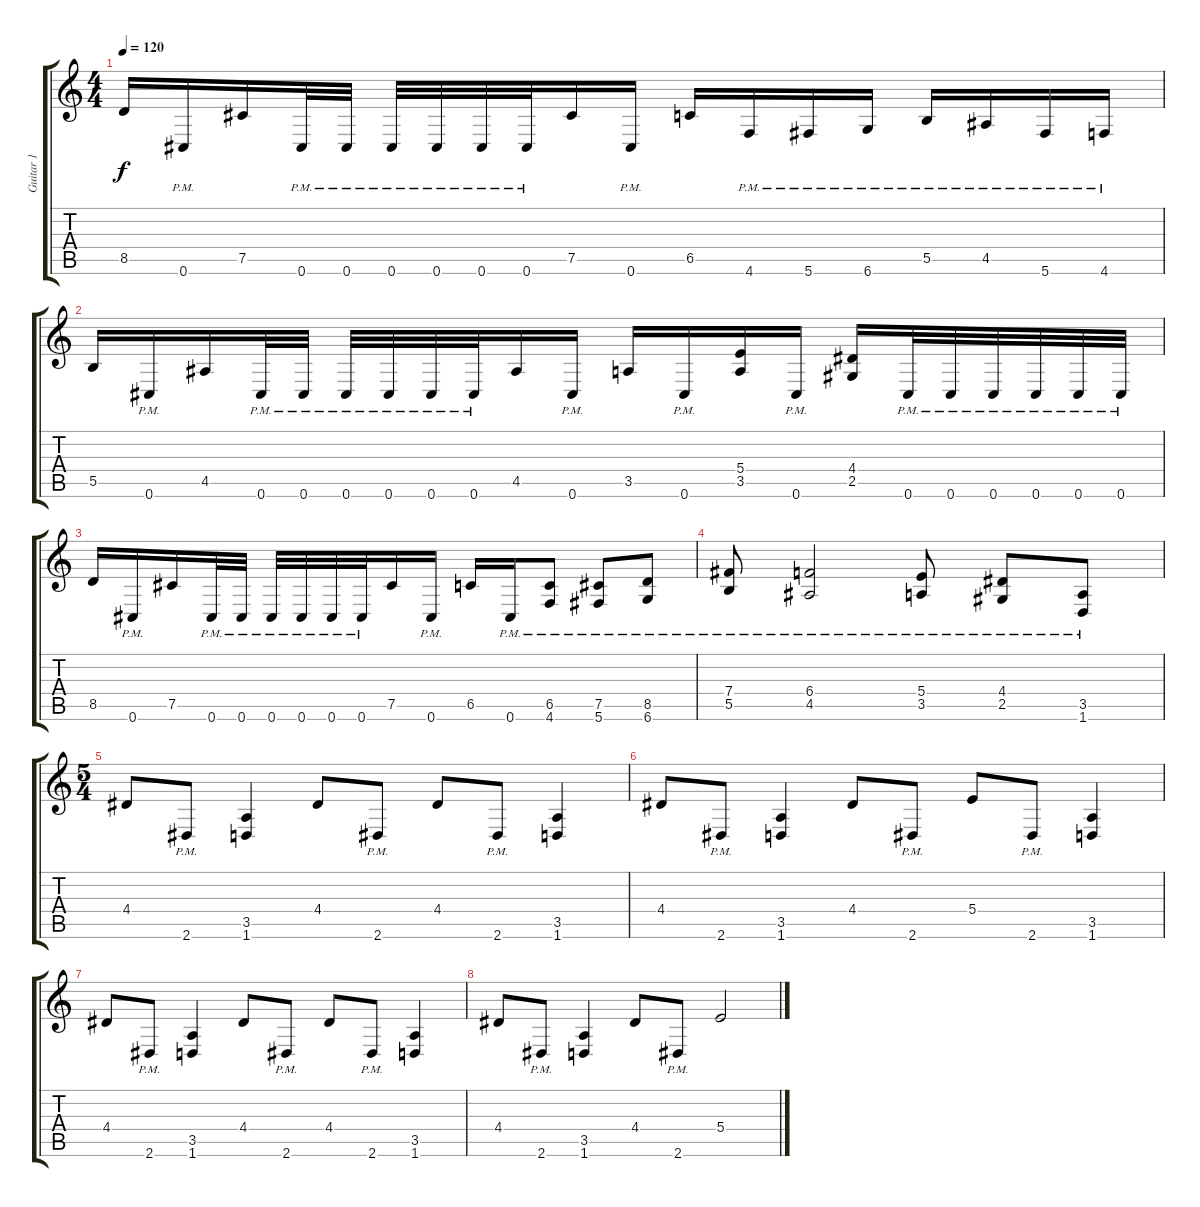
\track ("Guitar 1" "Guitar 1") {instrument distortionguitar}
\staff {score tabs}
\tuning (Db4 Ab3 E3 B2 Gb2 Db2) {hide}
\ts (4 4)
\tempo 120
\clef g2
\ks c
8.5.16{dy f} 0.6{pm}.16 7.5.16 0.6{pm}.32 0.6{pm}.32 0.6{pm}.32 0.6{pm}.32 0.6{pm}.32 0.6{pm}.32 7.5.16 0.6{pm}.16 6.5.16 4.6{pm}.16 5.6{pm}.16 6.6{pm}.16 5.5{pm}.16 4.5{pm}.16 5.6{pm}.16 4.6{pm}.16 |
5.5.16 0.6{pm}.16 4.5.16 0.6{pm}.32 0.6{pm}.32 0.6{pm}.32 0.6{pm}.32 0.6{pm}.32 0.6{pm}.32 4.5.16 0.6{pm}.16 3.5.16 0.6{pm}.16 (5.4 3.5).16 0.6{pm}.16 (4.4 2.5).16 0.6{pm}.32 0.6{pm}.32 0.6{pm}.32 0.6{pm}.32 0.6{pm}.32 0.6{pm}.32 |
8.5.16 0.6{pm}.16 7.5.16 0.6{pm}.32 0.6{pm}.32 0.6{pm}.32 0.6{pm}.32 0.6{pm}.32 0.6{pm}.32 7.5.16 0.6{pm}.16 6.5.16 0.6{pm}.16 (6.5 4.6{pm}).8 (7.5 5.6{pm}).8 (8.5 6.6{pm}).8 |
(7.4 5.5{pm}).8 (6.4 4.5{pm}).2 (5.4{pm} 3.5{pm}).8 (4.4{pm} 2.5{pm}).8 (3.5{pm} 1.6{pm}).8 |
\ts (5 4)
4.4.8 2.6{pm}.8 (3.5 1.6).4 4.4.8 2.6{pm}.8 4.4.8 2.6{pm}.8 (3.5 1.6).4 |
4.4.8 2.6{pm}.8 (3.5 1.6).4 4.4.8 2.6{pm}.8 5.4.8 2.6{pm}.8 (3.5 1.6).4 |
4.4.8 2.6{pm}.8 (3.5 1.6).4 4.4.8 2.6{pm}.8 4.4.8 2.6{pm}.8 (3.5 1.6).4 |
4.4.8 2.6{pm}.8 (3.5 1.6).4 4.4.8 2.6{pm}.8 5.4.2
